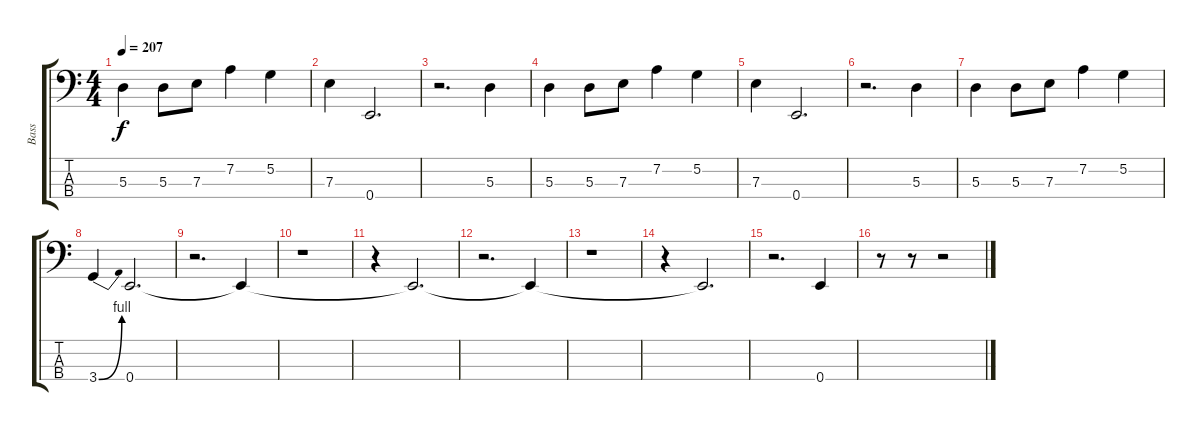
\track ("Bass" "Bass") {instrument electricbassfinger}
\staff {score tabs}
\tuning (G2 D2 A1 E1) {hide}
\ts (4 4)
\tempo 207
\clef f4
\ks c
5.3.4{dy f} 5.3.8 7.3.8 7.2.4 5.2.4 |
7.3.4 0.4.2{d} |
r.2{d} 5.3.4 |
5.3.4 5.3.8 7.3.8 7.2.4 5.2.4 |
7.3.4 0.4.2{d} |
r.2{d} 5.3.4 |
5.3.4 5.3.8 7.3.8 7.2.4 5.2.4 |
3.4{be (bend 0 0 60 4)}.4 0.4.2{d} |
r.2{d} 0.4{t}.4 |
r.1 |
r.4 0.4{t}.2{d} |
r.2{d} 0.4{t}.4 |
r.1 |
r.4 0.4{t}.2{d} |
r.2{d} 0.4.4 |
r.8 r.8 r.2
